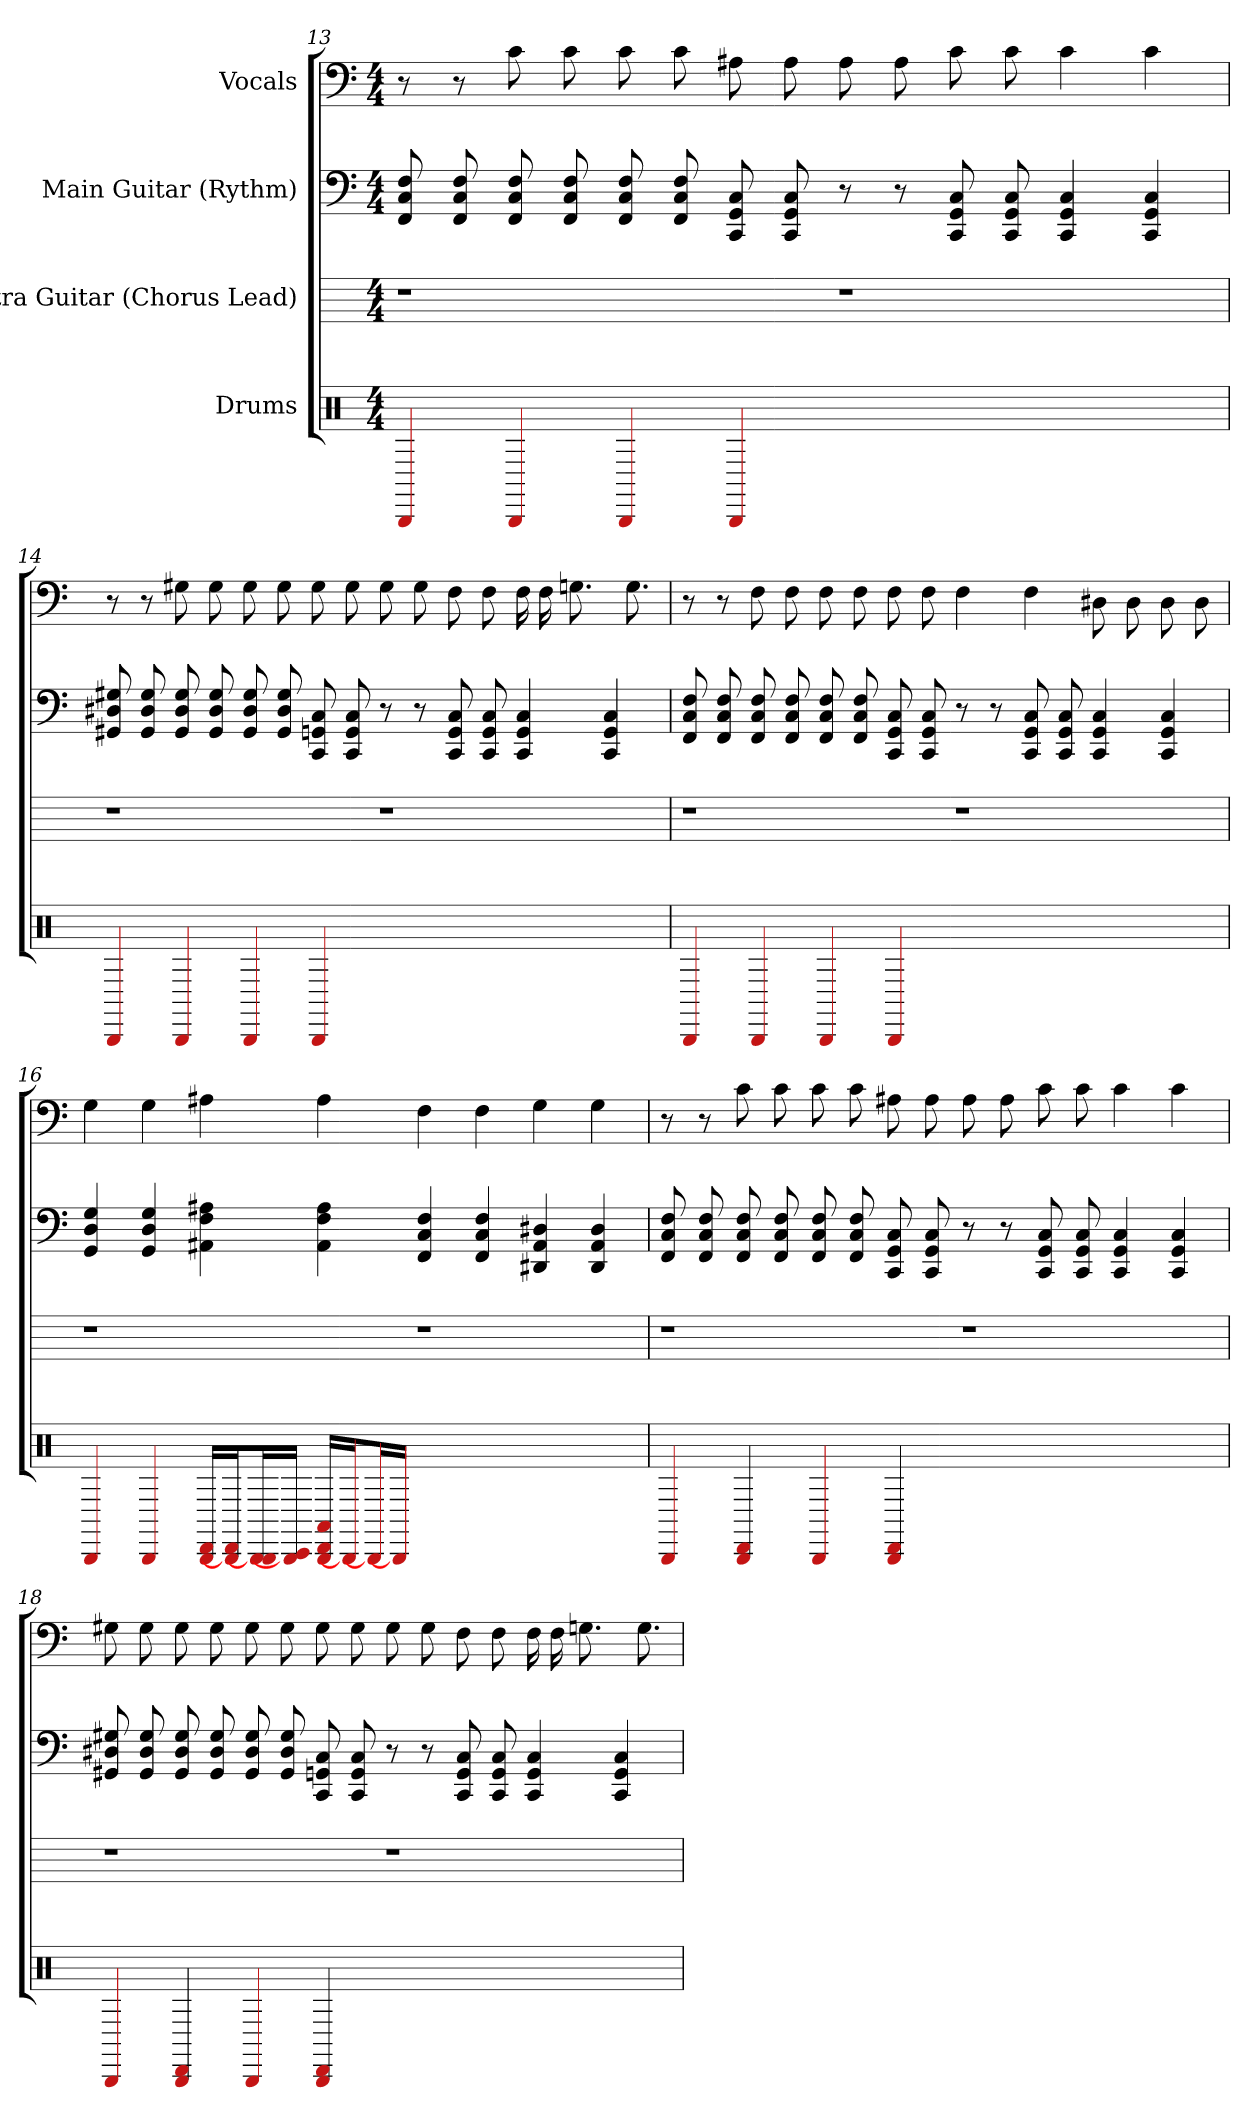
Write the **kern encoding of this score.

**kern	**kern	**kern	**kern
*part4	*part3	*part2	*part1
*staff4	*staff3	*staff2	*staff1
*I"Drums	*I"Extra Guitar (Chorus Lead)	*I"Main Guitar (Rythm)	*I"Vocals
*clefX	*	*	*
*k[]	*k[]	*k[]	*k[]
*M4/4	*M4/4	*M4/4	*M4/4
=13	=13	=13	=13
4BBB	1r	8F 8C 8FF	8r
.	.	8F 8C 8FF	8r
4BBB	.	8F 8C 8FF	8c
.	.	8F 8C 8FF	8c
4BBB	.	8F 8C 8FF	8c
.	.	8F 8C 8FF	8c
4BBB	.	8C 8GG 8CC	8A#
.	.	8C 8GG 8CC	8A#
1ryy	1r	8r	8A#
.	.	8r	8A#
.	.	8C 8GG 8CC	8c
.	.	8C 8GG 8CC	8c
.	.	4C 4GG 4CC	4c
.	.	4C 4GG 4CC	4c
=14	=14	=14	=14
4BBB	1r	8G# 8D# 8GG#	8r
.	.	8G# 8D# 8GG#	8r
4BBB	.	8G# 8D# 8GG#	8G#
.	.	8G# 8D# 8GG#	8G#
4BBB	.	8G# 8D# 8GG#	8G#
.	.	8G# 8D# 8GG#	8G#
4BBB	.	8C 8GG 8CC	8G#
.	.	8C 8GG 8CC	8G#
1ryy	1r	8r	8G#
.	.	8r	8G#
.	.	8C 8GG 8CC	8F
.	.	8C 8GG 8CC	8F
.	.	4C 4GG 4CC	16F
.	.	.	16F
.	.	.	8.G
.	.	4C 4GG 4CC	.
.	.	.	8.G
=15	=15	=15	=15
4BBB	1r	8F 8C 8FF	8r
.	.	8F 8C 8FF	8r
4BBB	.	8F 8C 8FF	8F
.	.	8F 8C 8FF	8F
4BBB	.	8F 8C 8FF	8F
.	.	8F 8C 8FF	8F
4BBB	.	8C 8GG 8CC	8F
.	.	8C 8GG 8CC	8F
1ryy	1r	8r	4F
.	.	8r	.
.	.	8C 8GG 8CC	4F
.	.	8C 8GG 8CC	.
.	.	4C 4GG 4CC	8D#
.	.	.	8D#
.	.	4C 4GG 4CC	8D#
.	.	.	8D#
=16	=16	=16	=16
4BBB	1r	4G 4D 4GG	4G
4BBB	.	4G 4D 4GG	4G
16BBB/ 16DD/LL	.	4A# 4F 4AA#	4A#
16BBB]/ 16DD/J	.	.	.
16BBB]/ 16BBB/L	.	.	.
16BBB]/ 16CC/JJ	.	.	.
16AA#/ 16BBB/ 16DD/LL	.	4A# 4F 4AA#	4A#
16BBB/J]	.	.	.
16BBB/L]	.	.	.
16BBB/JJ]	.	.	.
1ryy	1r	4F 4C 4FF	4F
.	.	4F 4C 4FF	4F
.	.	4D# 4AA# 4DD#	4G
.	.	4D# 4AA# 4DD#	4G
=17	=17	=17	=17
4BBB	1r	8F 8C 8FF	8r
.	.	8F 8C 8FF	8r
4BBB 4DD	.	8F 8C 8FF	8c
.	.	8F 8C 8FF	8c
4BBB	.	8F 8C 8FF	8c
.	.	8F 8C 8FF	8c
4BBB 4DD	.	8C 8GG 8CC	8A#
.	.	8C 8GG 8CC	8A#
1ryy	1r	8r	8A#
.	.	8r	8A#
.	.	8C 8GG 8CC	8c
.	.	8C 8GG 8CC	8c
.	.	4C 4GG 4CC	4c
.	.	4C 4GG 4CC	4c
=18	=18	=18	=18
4BBB	1r	8G# 8D# 8GG#	8G#
.	.	8G# 8D# 8GG#	8G#
4BBB 4DD	.	8G# 8D# 8GG#	8G#
.	.	8G# 8D# 8GG#	8G#
4BBB	.	8G# 8D# 8GG#	8G#
.	.	8G# 8D# 8GG#	8G#
4BBB 4DD	.	8C 8GG 8CC	8G#
.	.	8C 8GG 8CC	8G#
1ryy	1r	8r	8G#
.	.	8r	8G#
.	.	8C 8GG 8CC	8F
.	.	8C 8GG 8CC	8F
.	.	4C 4GG 4CC	16F
.	.	.	16F
.	.	.	8.G
.	.	4C 4GG 4CC	.
.	.	.	8.G
=	=	=	=
*-	*-	*-	*-
